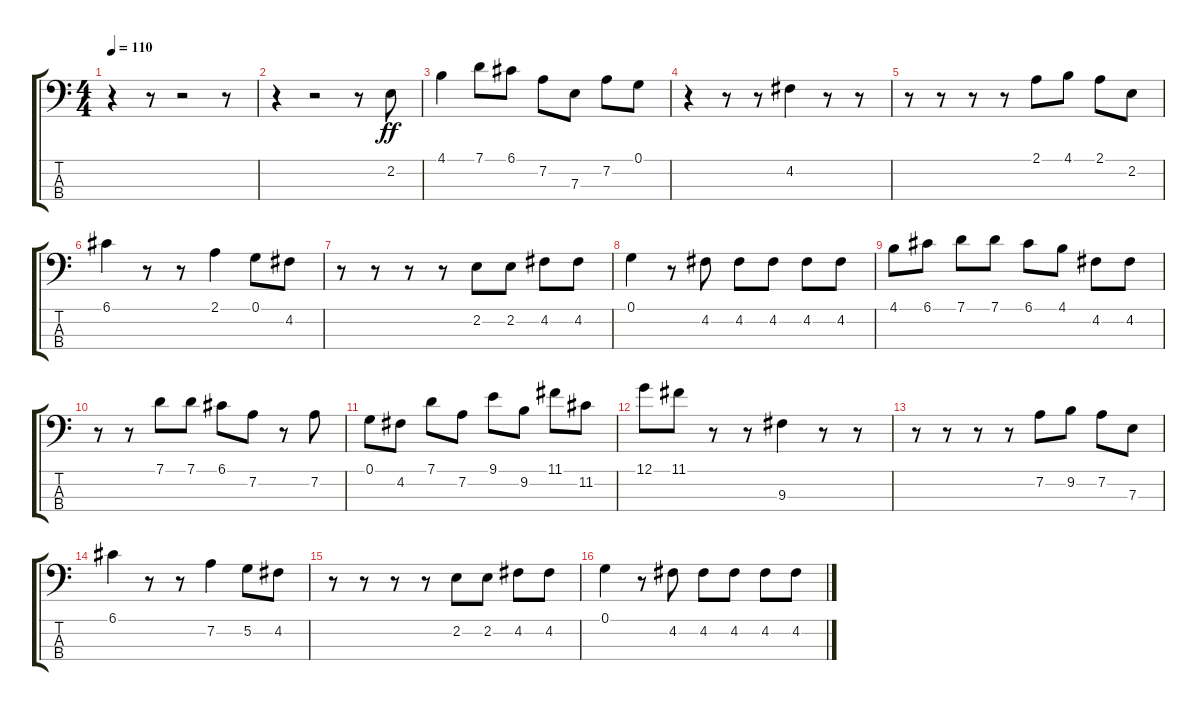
\track "" {instrument electricbasspick}
\staff {score tabs}
\tuning (G2 D2 A1 E1) {hide}
\ts (4 4)
\tempo 110
\clef f4
\ks c
r.4{dy ff} r.8 r.2 r.8 |
r.4 r.2 r.8 2.2.8 |
4.1.4 7.1.8 6.1.8 7.2.8 7.3.8 7.2.8 0.1.8 |
r.4 r.8 r.8 4.2.4 r.8 r.8 |
r.8 r.8 r.8 r.8 2.1.8 4.1.8 2.1.8 2.2.8 |
6.1.4 r.8 r.8 2.1.4 0.1.8 4.2.8 |
r.8 r.8 r.8 r.8 2.2.8 2.2.8 4.2.8 4.2.8 |
0.1.4 r.8 4.2.8 4.2.8 4.2.8 4.2.8 4.2.8 |
4.1.8 6.1.8 7.1.8 7.1.8 6.1.8 4.1.8 4.2.8 4.2.8 |
r.8 r.8 7.1.8 7.1.8 6.1.8 7.2.8 r.8 7.2.8 |
0.1.8 4.2.8 7.1.8 7.2.8 9.1.8 9.2.8 11.1.8 11.2.8 |
12.1.8 11.1.8 r.8 r.8 9.3.4 r.8 r.8 |
r.8 r.8 r.8 r.8 7.2.8 9.2.8 7.2.8 7.3.8 |
6.1.4 r.8 r.8 7.2.4 5.2.8 4.2.8 |
r.8 r.8 r.8 r.8 2.2.8 2.2.8 4.2.8 4.2.8 |
0.1.4 r.8 4.2.8 4.2.8 4.2.8 4.2.8 4.2.8
